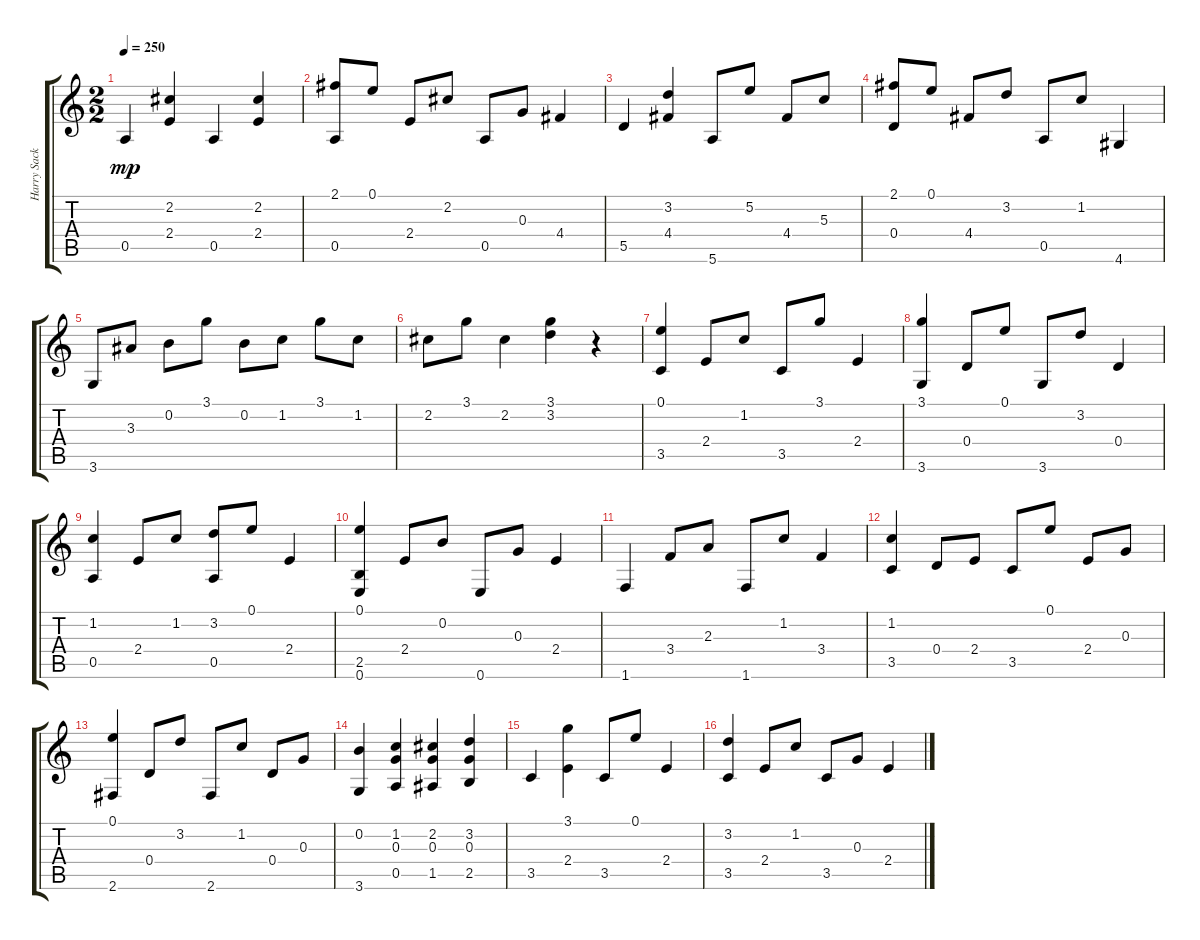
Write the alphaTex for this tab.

\track ("Harry Sacksioni" "Harry Sack") {instrument acousticguitarnylon}
\staff {score tabs}
\tuning (E4 B3 G3 D3 A2 E2) {hide}
\ts (2 2)
\tempo 250
\clef g2
\ks c
0.5.4{dy mp} (2.2 2.4).4 0.5.4 (2.2 2.4).4 |
(2.1 0.5).8 0.1.8 2.4.8 2.2.8 0.5.8 0.3.8 4.4.4 |
5.5.4 (3.2 4.4).4 5.6.8 5.2.8 4.4.8 5.3.8 |
(2.1 0.4).8 0.1.8 4.4.8 3.2.8 0.5.8 1.2.8 4.6.4 |
3.6.8 3.3.8 0.2.8 3.1.8 0.2.8 1.2.8 3.1.8 1.2.8 |
2.2.8 3.1.8 2.2.4 (3.1 3.2).4 r.4 |
(0.1 3.5).4 2.4.8 1.2.8 3.5.8 3.1.8 2.4.4 |
(3.1 3.6).4 0.4.8 0.1.8 3.6.8 3.2.8 0.4.4 |
(1.2 0.5).4 2.4.8 1.2.8 (3.2 0.5).8 0.1.8 2.4.4 |
(0.1 2.5 0.6).4 2.4.8 0.2.8 0.6.8 0.3.8 2.4.4 |
1.6.4 3.4.8 2.3.8 1.6.8 1.2.8 3.4.4 |
(1.2 3.5).4 0.4.8 2.4.8 3.5.8 0.1.8 2.4.8 0.3.8 |
(0.1 2.6).4 0.4.8 3.2.8 2.6.8 1.2.8 0.4.8 0.3.8 |
(0.2 3.6).4 (1.2 0.3 0.5).4 (2.2 0.3 1.5).4 (3.2 0.3 2.5).4 |
3.5.4 (3.1 2.4).4 3.5.8 0.1.8 2.4.4 |
(3.2 3.5).4 2.4.8 1.2.8 3.5.8 0.3.8 2.4.4
